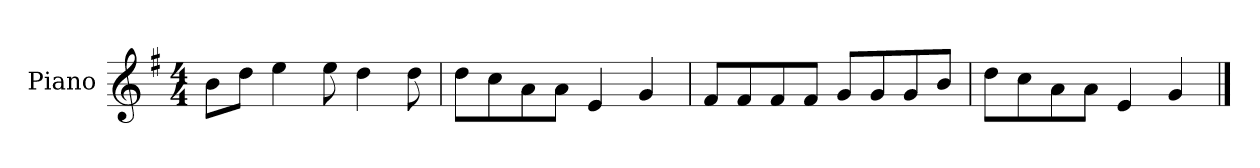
**kern
*part1
*staff1
*I"Piano
*I'P-no
*clefG2
*k[f#]
*M4/4
*MM90
=1
8b\L
8dd\J
4ee\
8ee\
4dd\
8dd\
=2
8dd\L
8cc\
8a\
8a\J
4e/
4g/
=3
8f#/L
8f#/
8f#/
8f#/J
8g/L
8g/
8g/
8b/J
=4
8dd\L
8cc\
8a\
8a\J
4e/
4g/
==
*-
